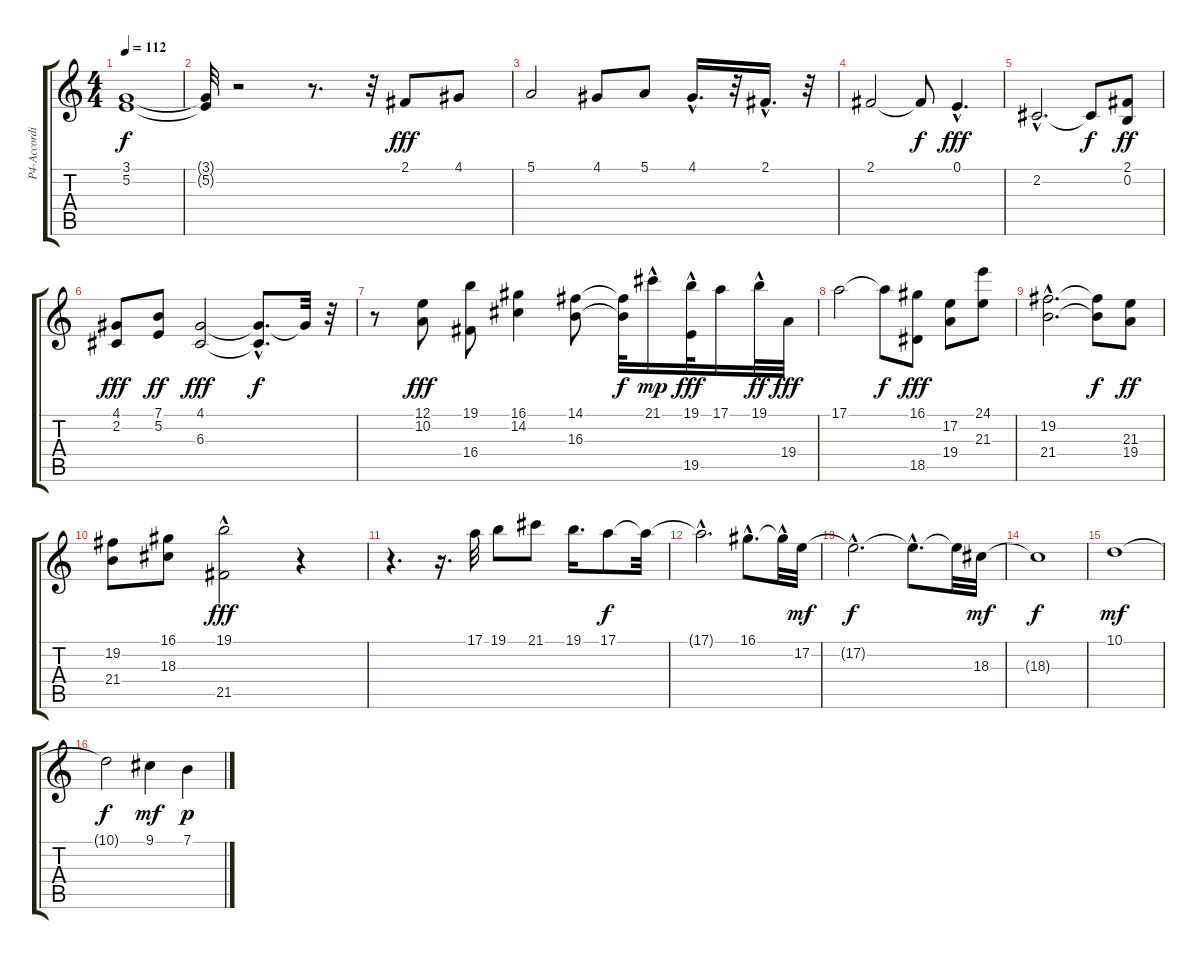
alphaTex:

\track ("P4-Accordion" "P4-Accordi") {instrument accordion}
\staff {score tabs}
\tuning (E4 B3 G3 D3 A2 E2) {hide}
\ts (4 4)
\tempo 112
\clef g2
\ks c
(3.1{t} 5.2{t}).1{dy f} |
(3.1{t} 5.2{t}).32 r.2 r.8{d} r.32 2.1.8{dy fff volume 15} 4.1.8 |
5.1.2 4.1.8 5.1.8 4.1{hac}.16{d} r.32 2.1{hac}.16{d} r.32 |
2.1.2 2.1{t}.8{dy f} 0.1{hac}.4{d dy fff} |
2.2{hac}.2{d} 2.2{t}.8{dy f} (2.1 0.2).8{dy ff} |
(4.1 2.2).8{dy fff} (7.1 5.2).8{dy ff} (4.1 6.3).2{dy fff} (4.1{hac t} 6.3{hac t}).8{d dy f} 4.1{t}.32 r.32 |
r.8 (12.1 10.2).8{dy fff} (19.1 16.4).8 (16.1 14.2).4 (14.1 16.3).8 (14.1{t} 16.3{t}).32{dy f} 21.1{hac}.16{dy mp} (19.1 19.5{hac}).32{dy fff} 17.1.16 19.1{hac}.32{dy ff} 19.4.32{dy fff} |
17.1.2 17.1{t}.8{dy f} (16.1 18.5).8{dy fff} (17.2 19.4).8 (24.1 21.3).8 |
(19.2{hac} 21.4{hac}).2{d} (19.2{t} 21.4{t}).8{dy f} (21.3 19.4).8{dy ff} |
(19.2 21.4).8 (16.1 18.3).8 (19.1{hac} 21.5).2{dy fff} r.4 |
r.4{d} r.16{d} 17.1.32 19.1.8 21.1.8 19.1.16{d} 17.1.8{dy f} 17.1{t}.32 |
17.1{hac t}.2{d} 16.1{hac}.8{d} 16.1{hac t}.32 17.2.32{dy mf} |
17.2{hac t}.2{d dy f} 17.2{hac t}.8{d} 17.2{t}.32 18.3.32{dy mf volume 16} |
18.3{t}.1{dy f} |
10.1.1{dy mf volume 13} |
10.1{t}.2{dy f} 9.1.4{dy mf volume 13} 7.1.4{dy p}
